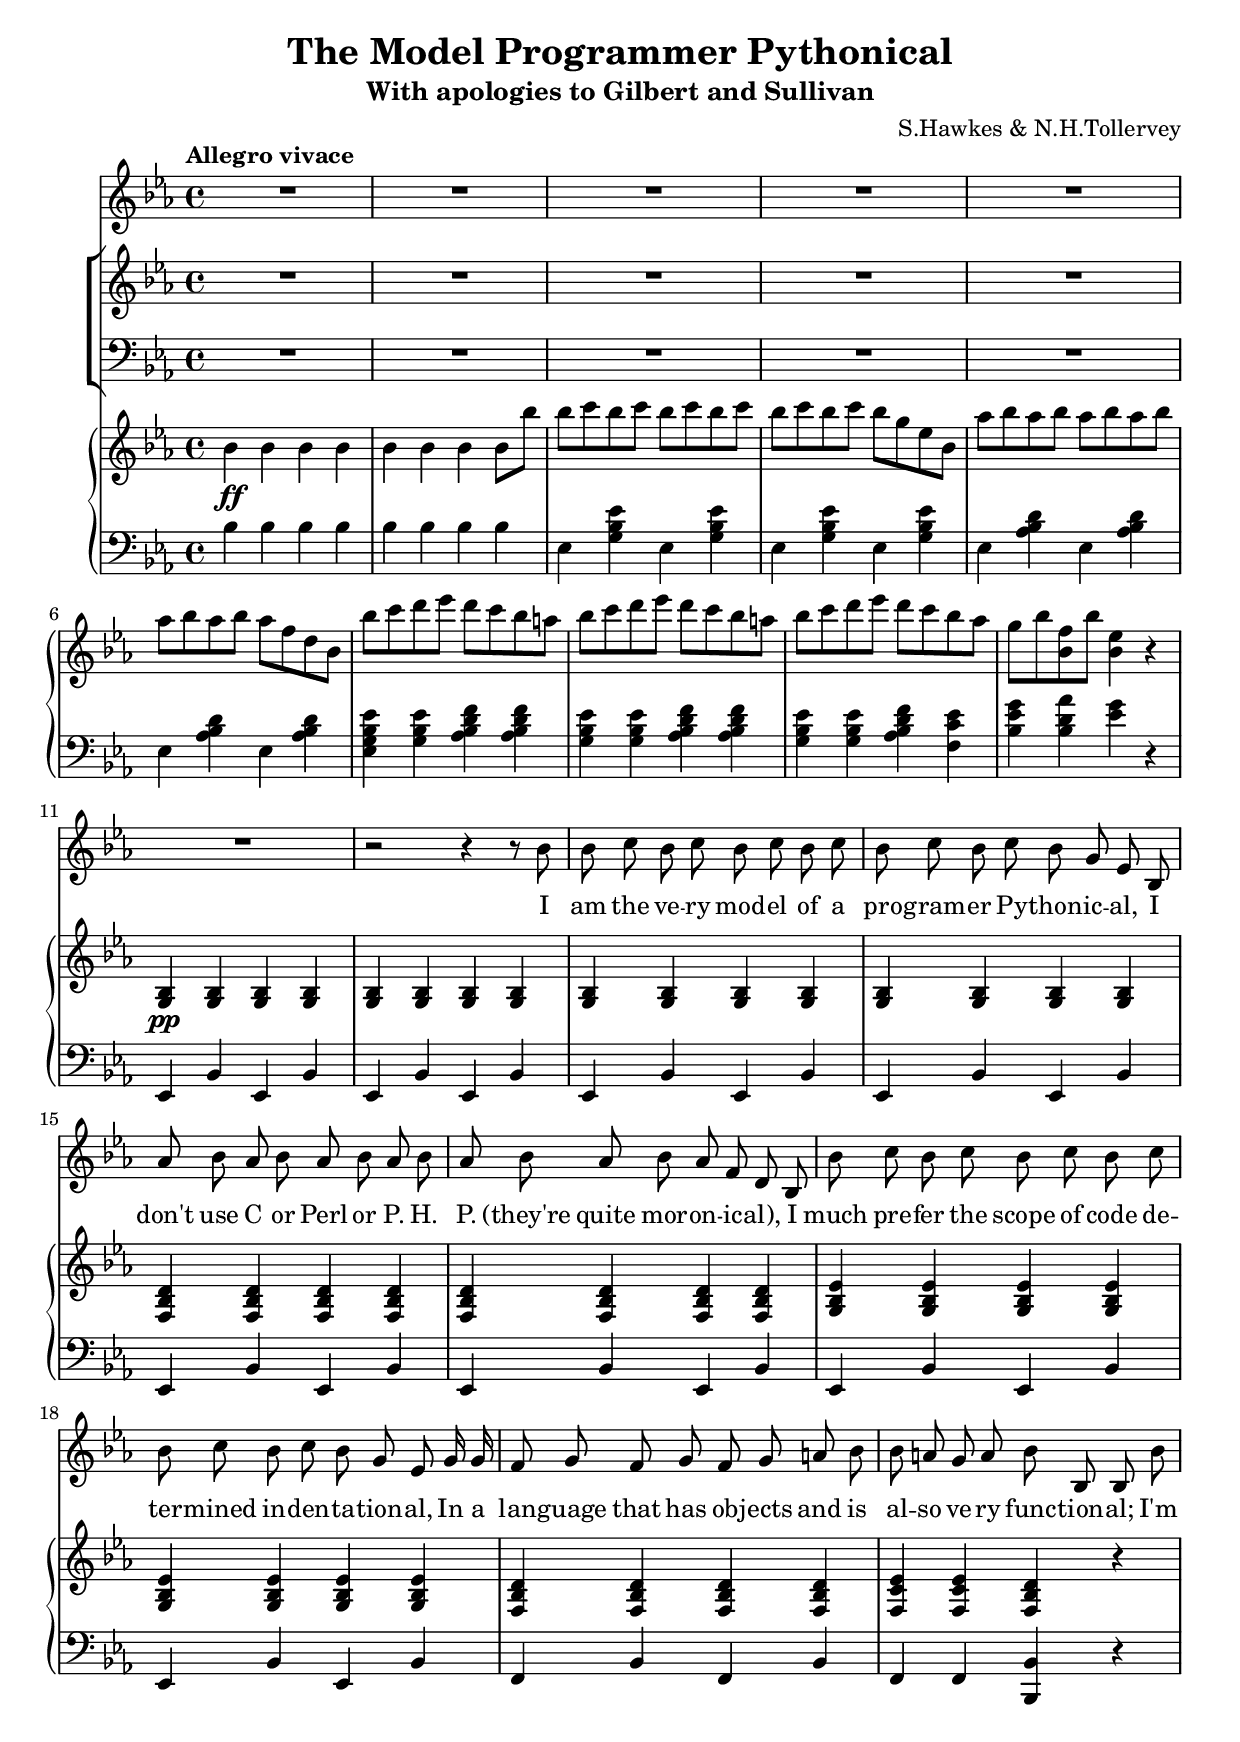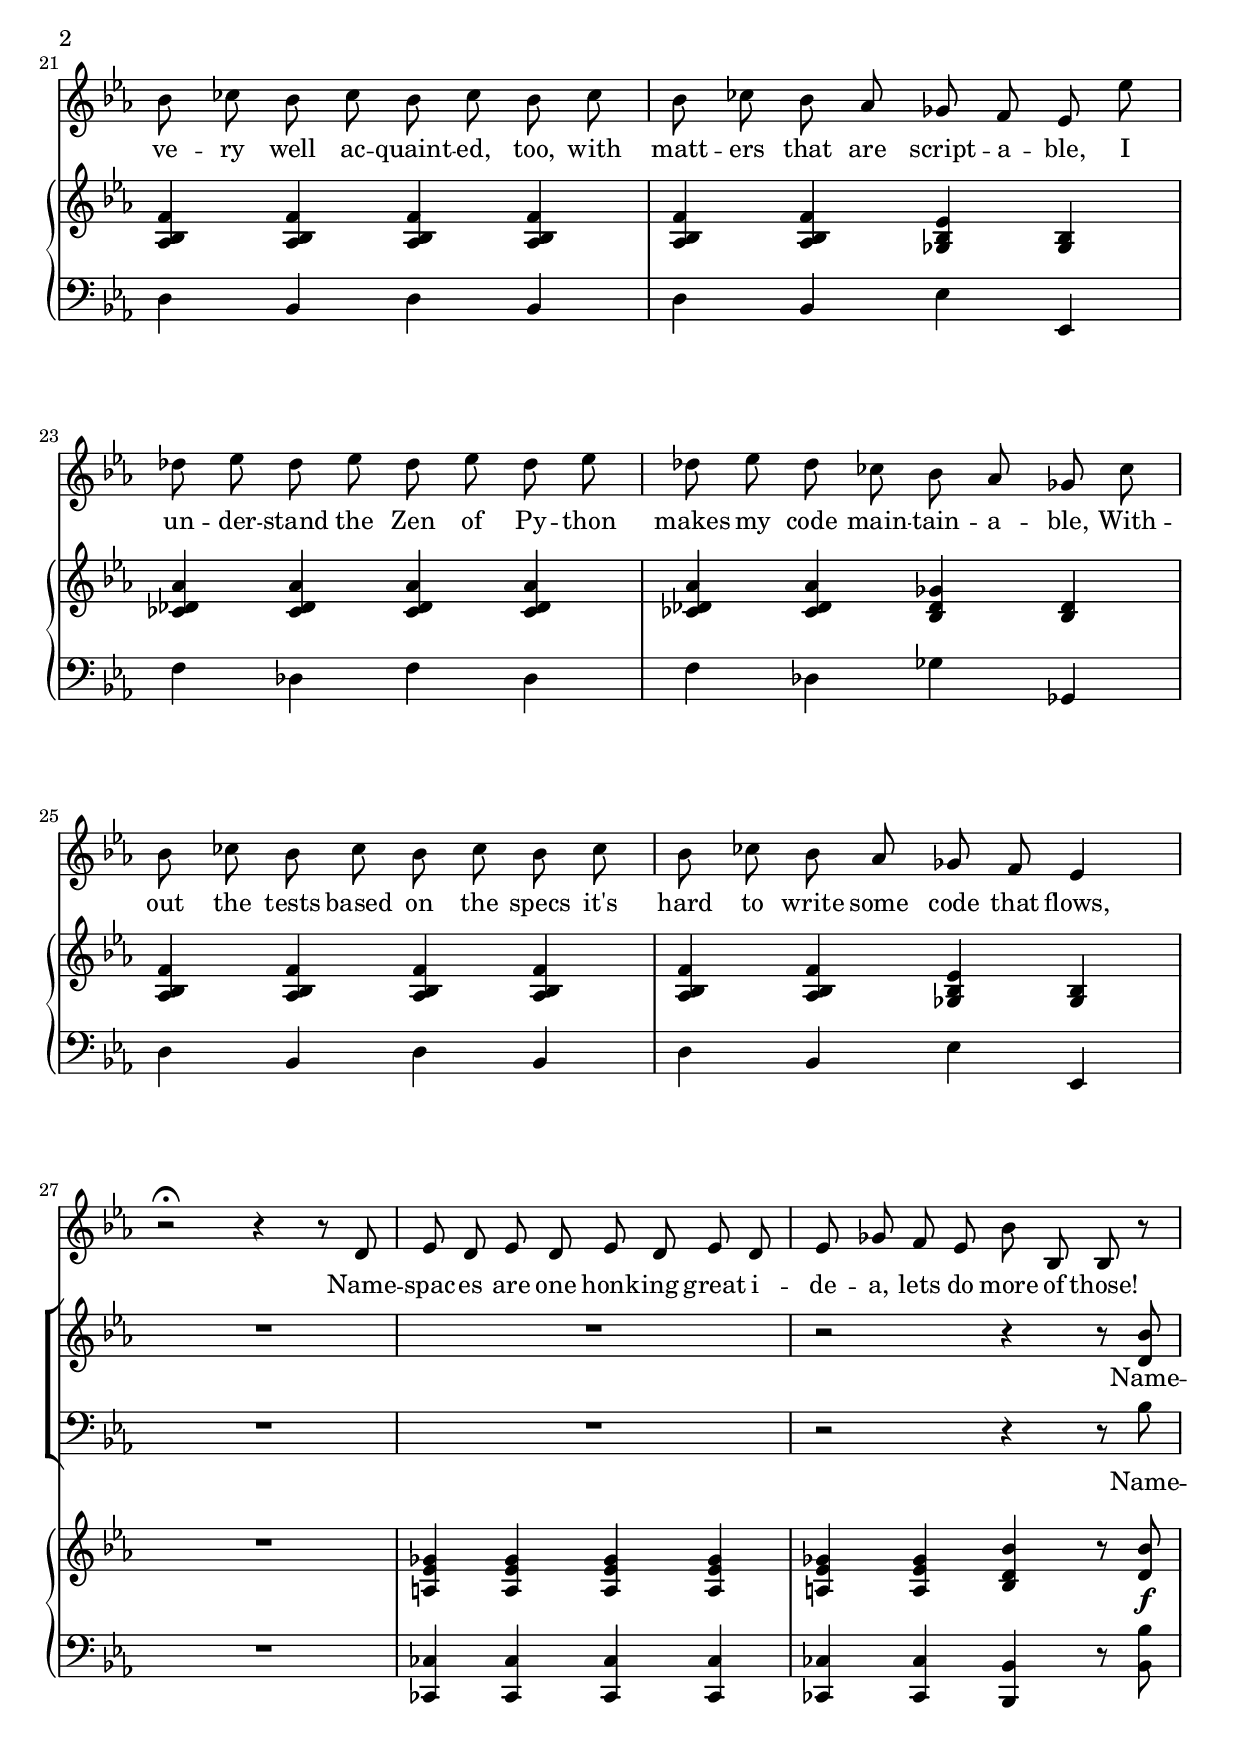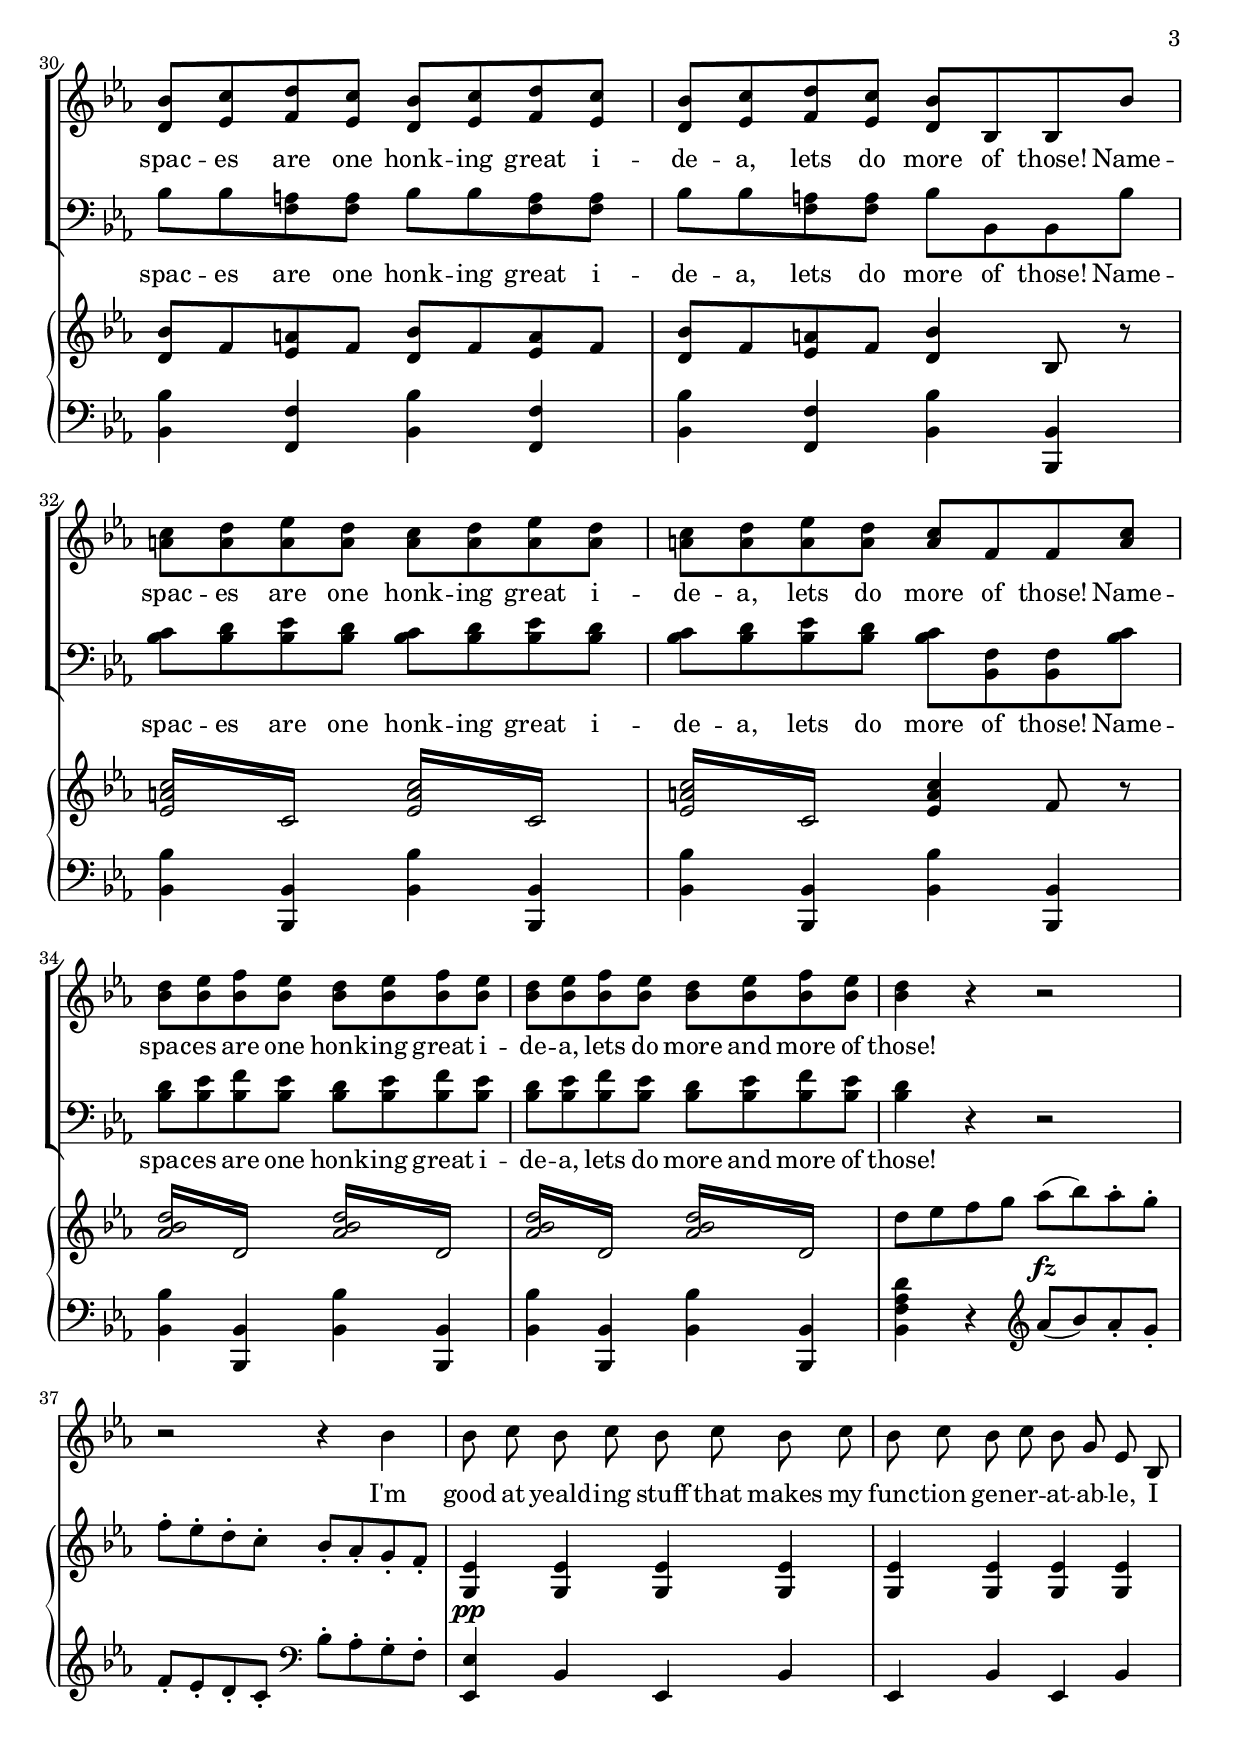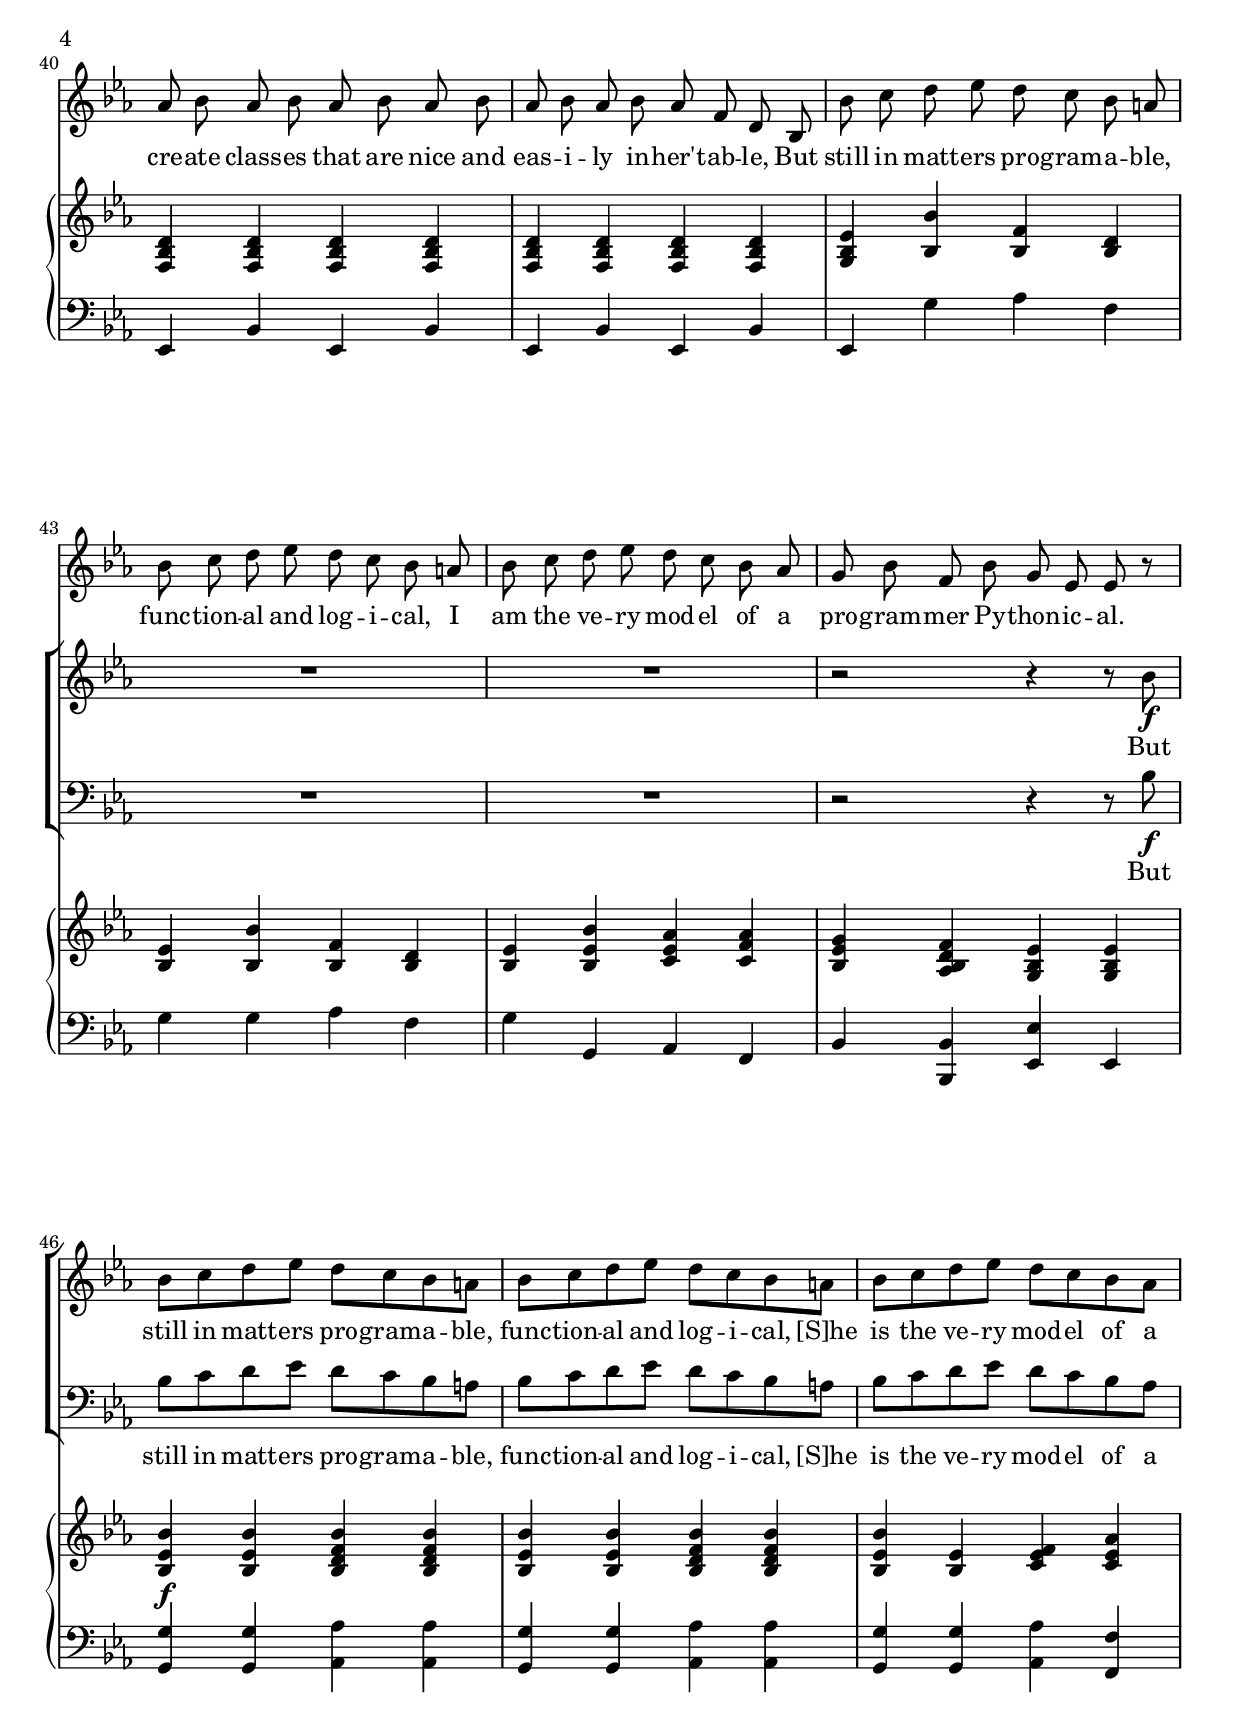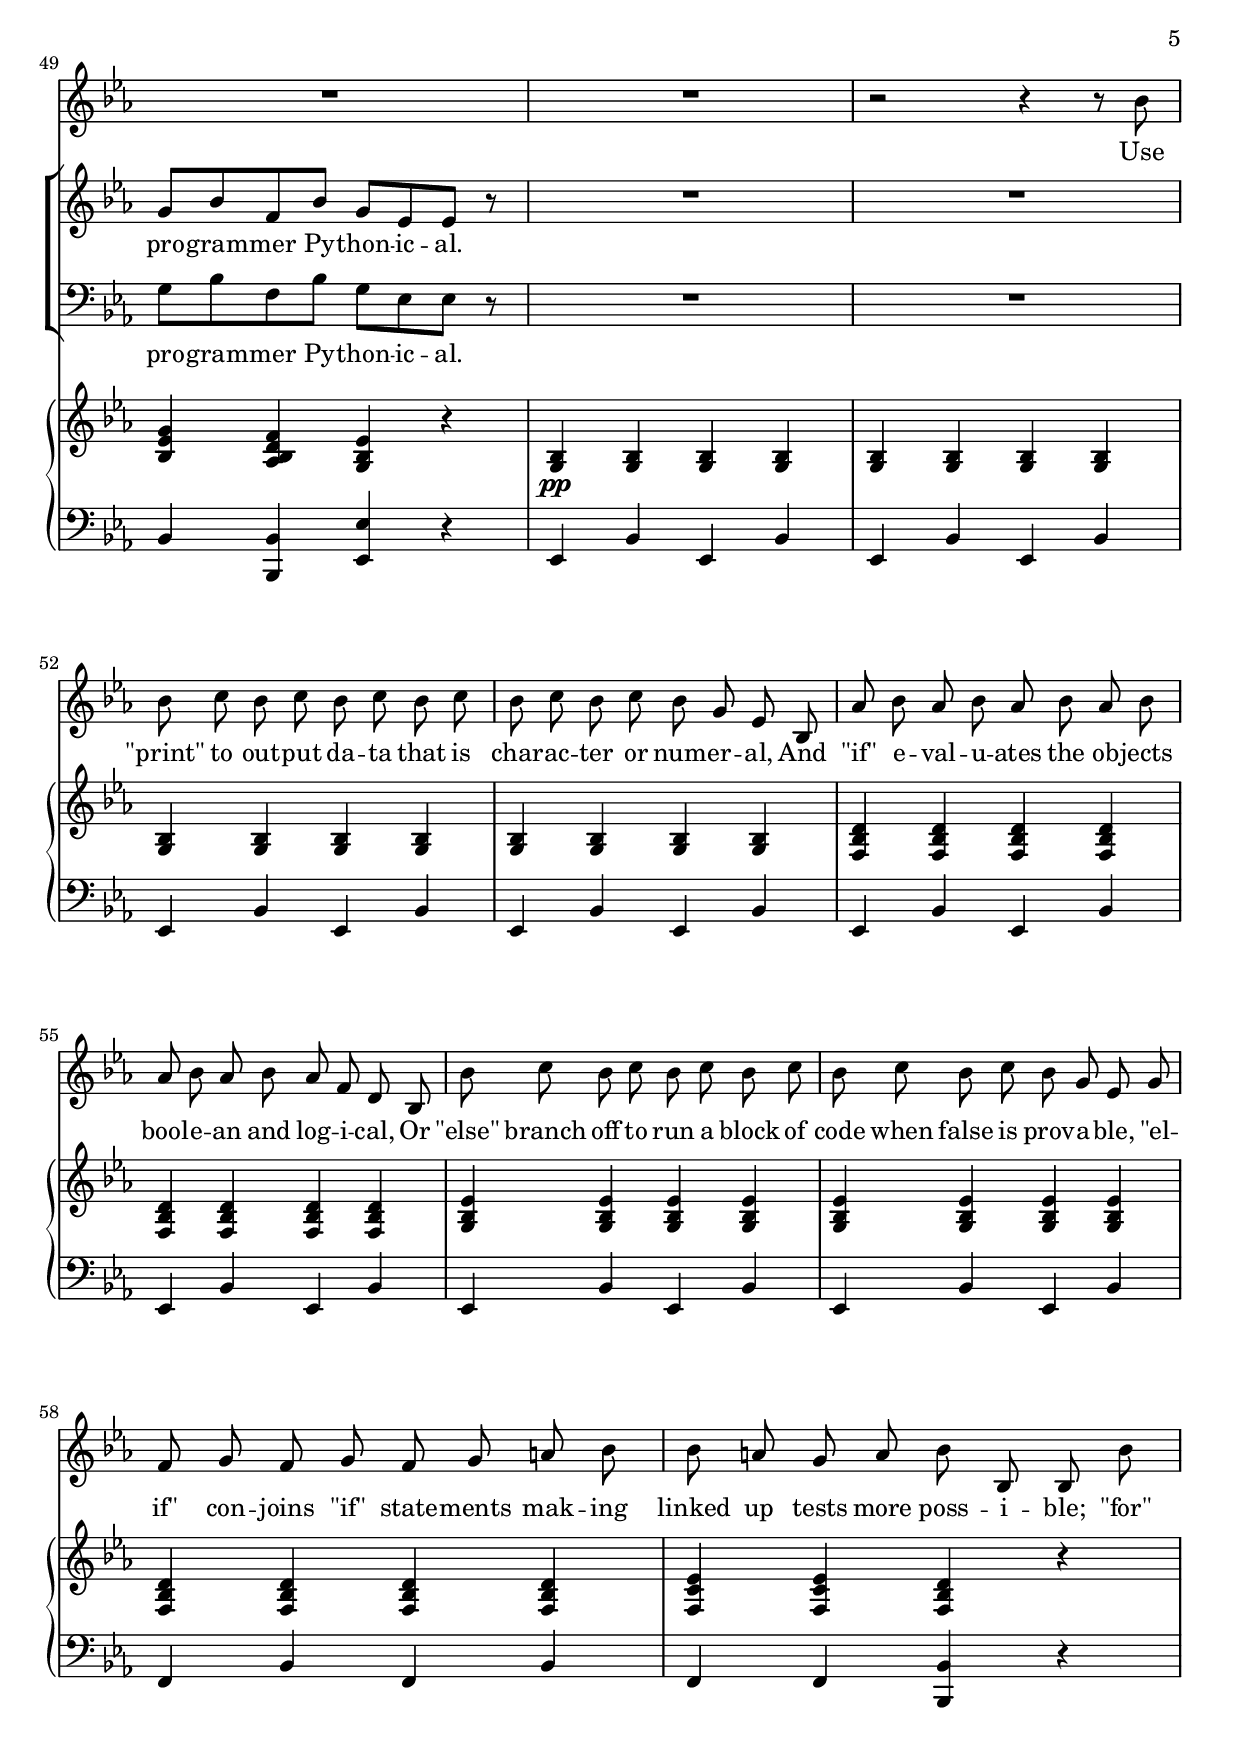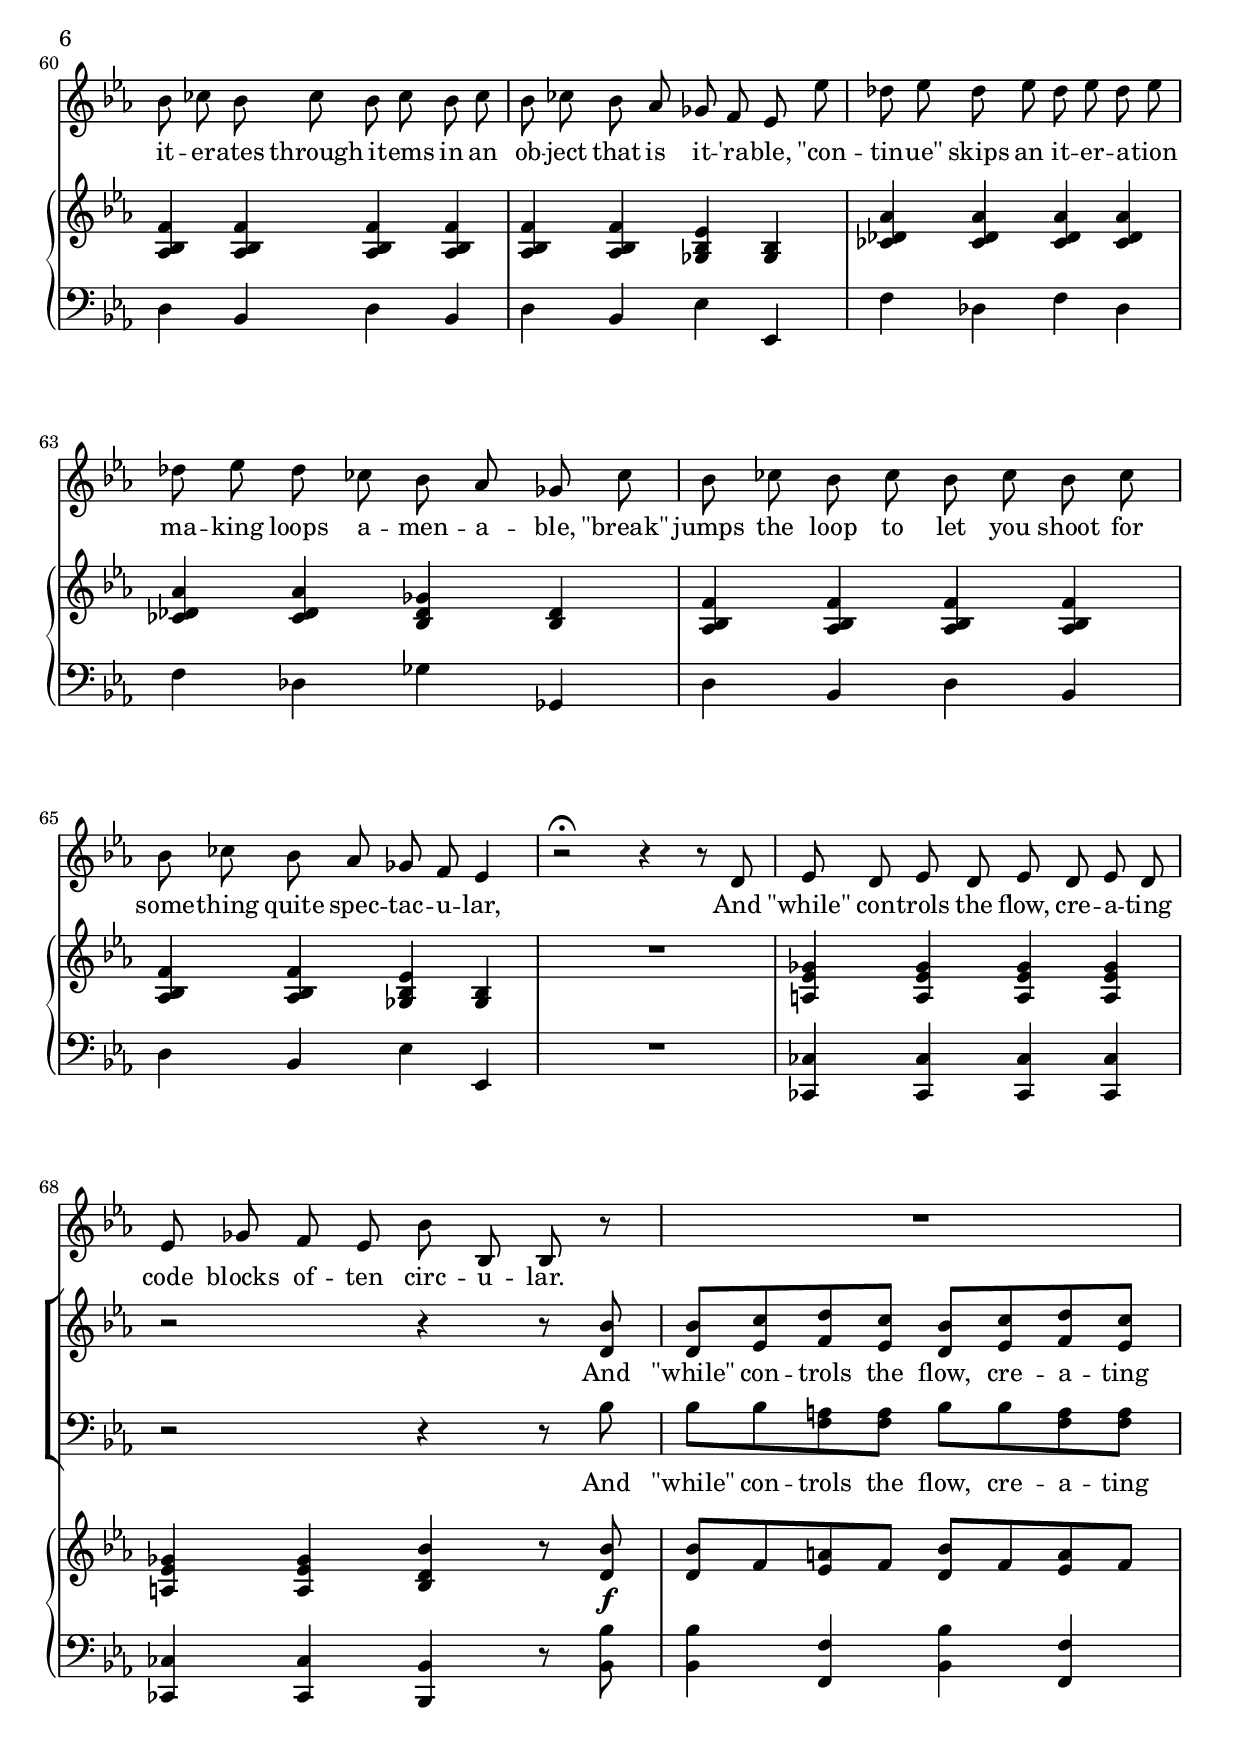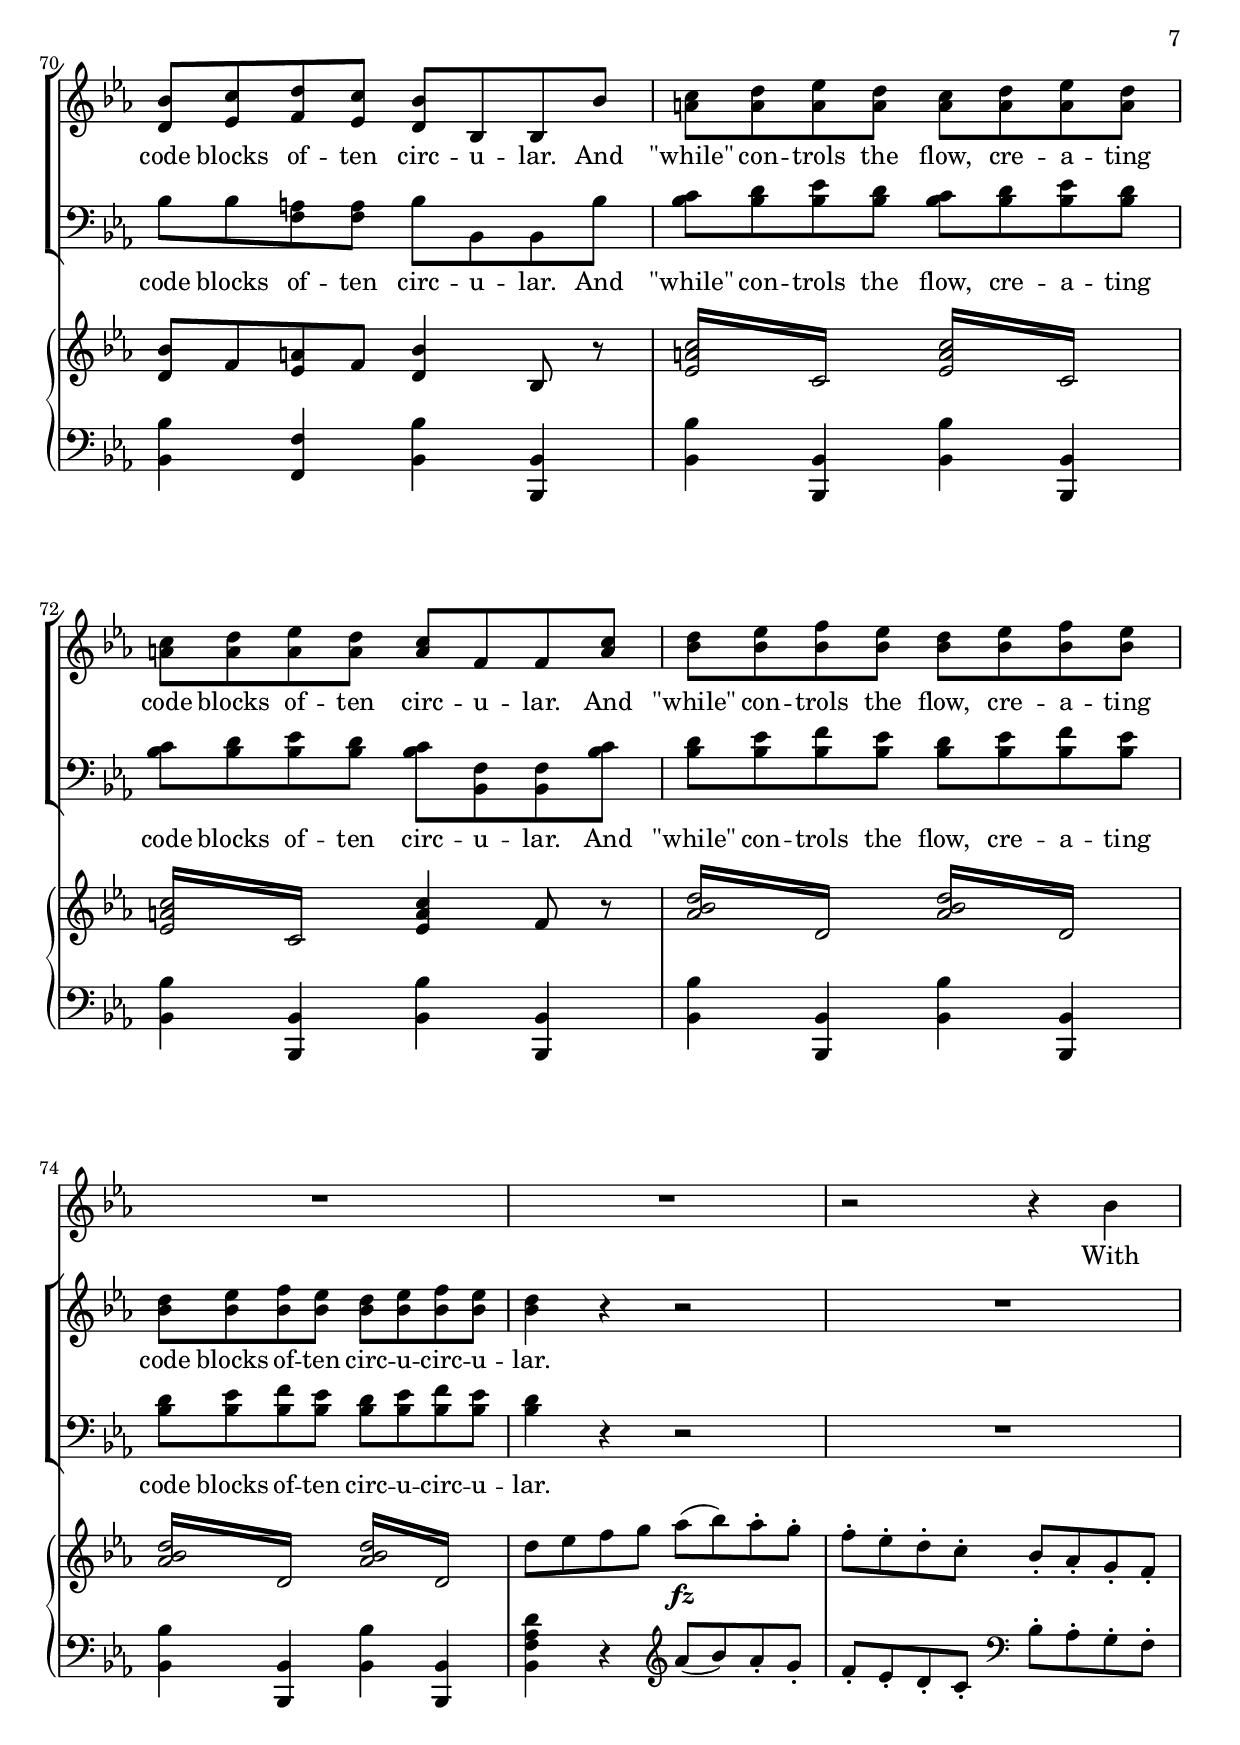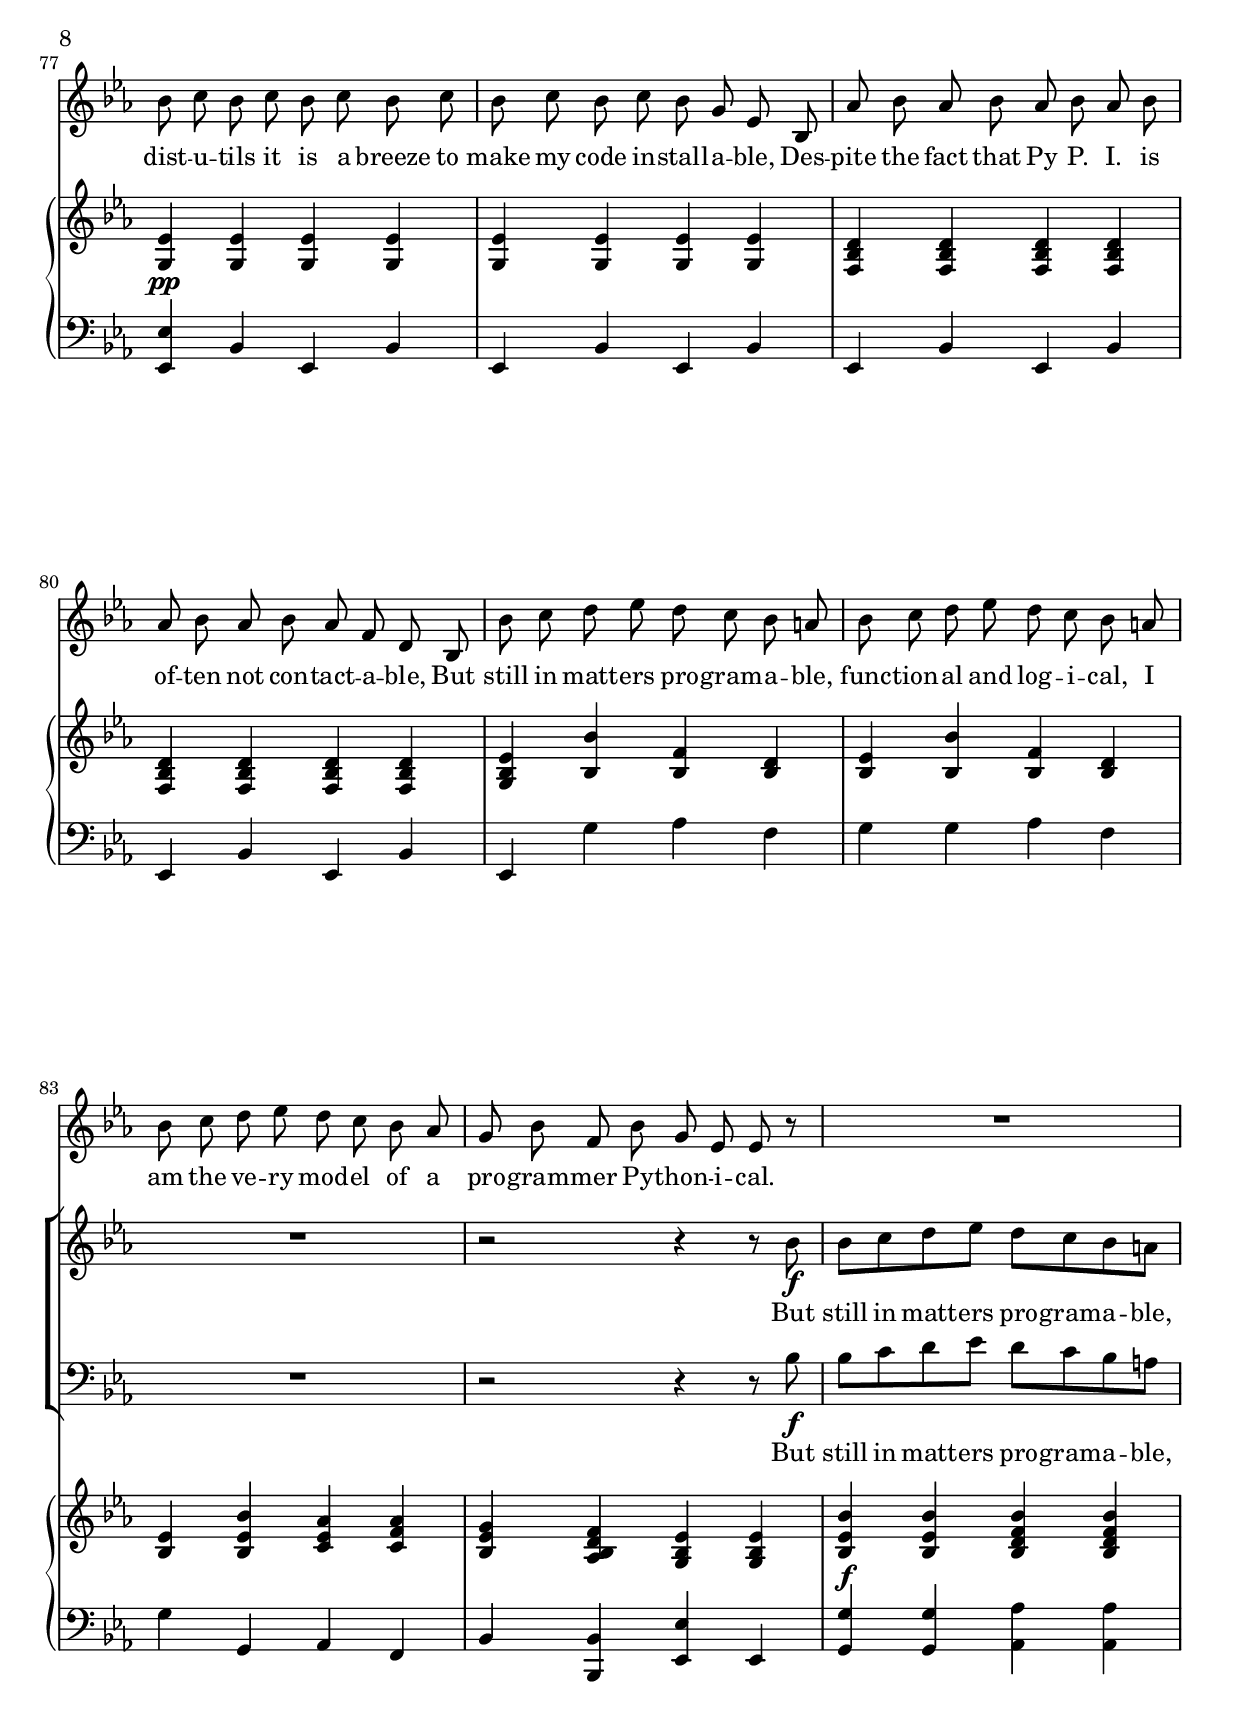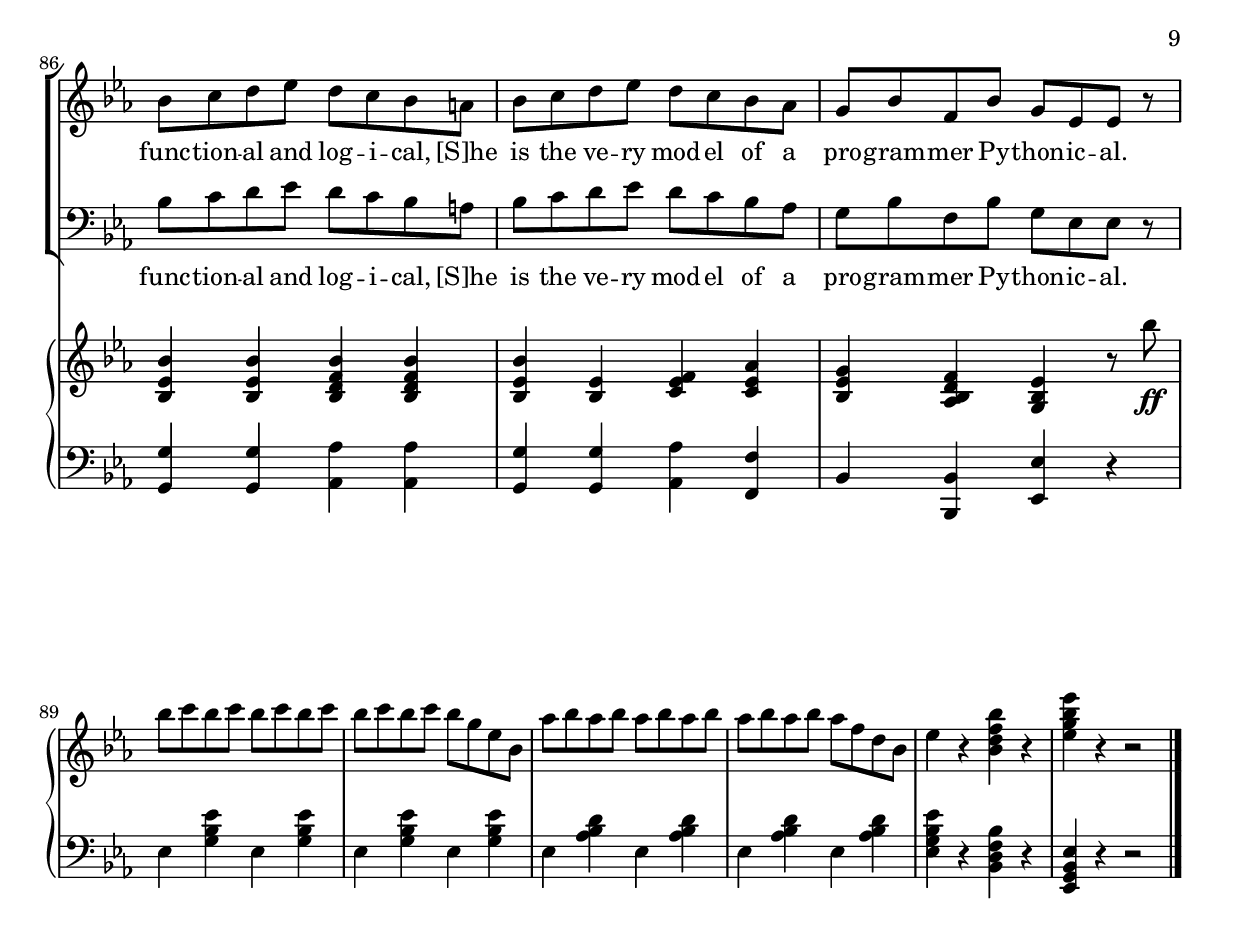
\version "2.14.2"

\header {
    title = "The Model Programmer Pythonical"
    subtitle = "With apologies to Gilbert and Sullivan"
    composer = "S.Hawkes & N.H.Tollervey"
}

melody = \relative c'' {
    \clef treble
    \key ees \major
    \time 4/4

    R1 R R R R R R R R R R r2 r4 r8 bes
    bes c bes c bes c bes
    c bes c bes c bes g ees bes
    aes' bes aes bes aes bes aes bes
    aes bes aes bes aes f d bes
    bes' c bes c bes c bes c
    bes c bes c bes g ees g16 g
    f8 g f g f g a bes
    bes a g a bes bes, bes bes'
    bes ces bes ces bes ces bes ces
    bes ces bes aes ges f ees ees'
    des ees des ees des ees des ees
    des ees des ces bes aes ges ces
    bes ces bes ces bes ces bes ces
    bes ces bes aes ges f ees4
    r2\fermata r4 r8 d
    ees d ees d ees d ees d
    ees ges f ees bes' bes, bes r
    R1*7
    r2 r4 bes'
    bes8 c bes c bes c bes
    c bes c bes c bes g ees bes
    aes' bes aes bes aes bes aes bes
    aes bes aes bes aes f d bes
    bes' c d ees d c bes a
    bes c d ees d c bes a
    bes c d ees d c bes aes
    g bes f bes g ees ees r
    R1*5 r2 r4 r8 bes'
    bes c bes c bes c bes
    c bes c bes c bes g ees bes
    aes' bes aes bes aes bes aes bes
    aes bes aes bes aes f d bes
    bes' c bes c bes c bes c
    bes c bes c bes g ees g
    f g f g f g a bes
    bes a g a bes bes, bes bes'
    bes ces bes ces bes ces bes ces
    bes ces bes aes ges f ees ees'
    des ees des ees des ees des ees
    des ees des ces bes aes ges ces
    bes ces bes ces bes ces bes ces
    bes ces bes aes ges f ees4
    r2\fermata r4 r8 d
    ees d ees d ees d ees d
    ees ges f ees bes' bes, bes r
    R1*7
    r2 r4 bes'
    bes8 c bes c bes c bes
    c bes c bes c bes g ees bes
    aes' bes aes bes aes bes aes bes
    aes bes aes bes aes f d bes
    bes' c d ees d c bes a
    bes c d ees d c bes a
    bes c d ees d c bes aes
    g bes f bes g ees ees r
    R1*10
}

solo = \lyricmode {
    I am the ve -- ry mod -- el of a pro -- gram -- er Py -- thon -- ic -- al,
    I don't use C or Perl or P. H. P. "(they're" quite mor -- on -- ic -- al),
    I much pre -- fer the scope of code de -- ter -- mined in -- den -- ta -- tion -- al,
    In a lan -- guage that has ob -- jects and is al -- so ve -- ry func -- tion -- al;
    I'm ve -- ry well ac -- quaint -- ed, too, with matt -- ers that are script -- a -- ble,
    I un -- der -- stand the Zen of Py -- thon makes my code main -- tain -- a -- ble,
    With -- out the tests based on the specs it's hard to write some code that flows,
    Name -- spac -- es are one honk -- ing great i -- de -- a, lets do more of those!
    I'm good at yeald -- ing stuff that makes my func -- tion gen -- er -- at -- ab -- le,
    I cre -- ate class -- es that are nice and eas -- i -- ly in -- her't -- ab -- le,
    But still in matt -- ers pro -- gram -- a -- ble, func -- tion -- al and log -- i -- cal,
    I am the ve -- ry mod -- el of a pro -- gram -- mer Py -- thon -- ic -- al.
    Use "\"print\"" to out -- put da -- ta that is char -- ac -- ter or num -- er -- al,
    And "\"if\"" e -- val -- u -- ates the ob -- jects bool -- e -- an and log -- i -- cal,
    Or "\"else\"" branch off to run a block of code when false is prov -- a -- ble,
    "\"el" -- "if\"" con -- joins "\"if\"" state -- ments mak -- ing linked up tests more poss -- i -- ble;
    "\"for\"" it -- er -- ates through i -- tems in an ob -- ject that is it -- "'ra" -- ble,
    "\"con" -- tin -- "ue\"" skips an it -- er -- a -- tion ma -- king loops a -- men -- a -- ble,
    "\"break\"" jumps the loop to let you shoot for some -- thing quite spec -- tac -- u -- lar,
    And "\"while\"" con -- trols the flow, cre -- a -- ting code blocks of -- ten circ -- u -- lar.
    With dist -- u -- tils it is a breeze to make my code in -- stall -- a -- ble,
    Des -- pite the fact that Py P. I. is of -- ten not con -- tact -- a -- ble,
    But still in matt -- ers pro -- gram -- a -- ble, func -- tion -- al and log -- i -- cal,
    I am the ve -- ry mod -- el of a pro -- gram -- mer Py -- thon -- i -- cal.

}

chorusFemale = \relative c'' {
    \clef treble
    \key ees \major
    \time 4/4
    R1*28
    r2 r4 r8 <bes d,>
    <bes d,> <c ees,> <d f,> <c ees,> <bes d,> <c ees,> <d f,> <c ees,>
    <bes d,> <c ees,> <d f,> <c ees,> <bes d,> bes, bes bes'
    <c a> <d a> <ees a,> <d a> <c a> <d a> <ees a,> <d a>
    <c a> <d a> <ees a,> <d a> <c a> f, f <c' a>
    <d bes> <ees bes> <f bes,> <ees bes> <d bes> <ees bes> <f bes,> <ees bes>
    <d bes> <ees bes> <f bes,> <ees bes> <d bes> <ees bes> <f bes,> <ees bes>
    <d bes>4 r r2
    R1*8
    r2 r4 r8 bes\f
    bes c d ees d c bes a
    bes c d ees d c bes a
    bes c d ees d c bes aes
    g bes f bes g ees ees r
    R1*18
    r2 r4 r8 <bes' d,>
    <bes d,> <c ees,> <d f,> <c ees,> <bes d,> <c ees,> <d f,> <c ees,>
    <bes d,> <c ees,> <d f,> <c ees,> <bes d,> bes, bes bes'
    <c a> <d a> <ees a,> <d a> <c a> <d a> <ees a,> <d a>
    <c a> <d a> <ees a,> <d a> <c a> f, f <c' a>
    <d bes> <ees bes> <f bes,> <ees bes> <d bes> <ees bes> <f bes,> <ees bes>
    <d bes> <ees bes> <f bes,> <ees bes> <d bes> <ees bes> <f bes,> <ees bes>
    <d bes>4 r r2
    R1*8
    r2 r4 r8 bes\f
    bes c d ees d c bes a
    bes c d ees d c bes a
    bes c d ees d c bes aes
    g bes f bes g ees ees r
}

chorusMale = \relative c' {
    \clef bass
    \key ees \major
    \time 4/4
    R1*28
    r2 r4 r8 bes
    bes bes <a f> <a f> bes bes <a f> <a f>
    bes bes <a f> <a f> bes bes, bes bes'
    <c bes> <bes d> <bes ees> <bes d> <c bes> <bes d> <bes ees> <bes d>
    <c bes> <bes d> <bes ees> <bes d> <c bes> <f, bes,> <f bes,> <c' bes>
    <bes d> <bes ees> <bes f'> <bes ees> <bes d> <bes ees> <bes f'> <bes ees>
    <bes d> <bes ees> <bes f'> <bes ees> <bes d> <bes ees> <bes f'> <bes ees>
    <d bes>4 r r2
    R1*8
    r2 r4 r8 bes\f
    bes c d ees d c bes a
    bes c d ees d c bes a
    bes c d ees d c bes aes
    g bes f bes g ees ees r
    R1*18
    r2 r4 r8 bes'
    bes bes <a f> <a f> bes bes <a f> <a f>
    bes bes <a f> <a f> bes bes, bes bes'
    <c bes> <bes d> <bes ees> <bes d> <c bes> <bes d> <bes ees> <bes d>
    <c bes> <bes d> <bes ees> <bes d> <c bes> <f, bes,> <f bes,> <c' bes>
    <bes d> <bes ees> <bes f'> <bes ees> <bes d> <bes ees> <bes f'> <bes ees>
    <bes d> <bes ees> <bes f'> <bes ees> <bes d> <bes ees> <bes f'> <bes ees>
    <d bes>4 r r2
    R1*8
    r2 r4 r8 bes\f
    bes c d ees d c bes a
    bes c d ees d c bes a
    bes c d ees d c bes aes
    g bes f bes g ees ees r
}

chorusLyrics = \lyricmode {
    Name -- spac -- es are one honk -- ing great i -- de -- a, lets do more of those!
    Name -- spac -- es are one honk -- ing great i -- de -- a, lets do more of those!
    Name -- spac -- es are one honk -- ing great i -- de -- a, lets do more and more of those!
    But still in matt -- ers pro -- gram -- a -- ble, func -- tion -- al and log -- i -- cal,
    "[S]he" is the ve -- ry mod -- el of a pro -- gram -- mer Py -- thon -- ic -- al.
    And "\"while\"" con -- trols the flow, cre -- a -- ting code blocks of -- ten circ -- u -- lar.
    And "\"while\"" con -- trols the flow, cre -- a -- ting code blocks of -- ten circ -- u -- lar.
    And "\"while\"" con -- trols the flow, cre -- a -- ting code blocks of -- ten circ -- u -- circ -- u -- lar.
    But still in matt -- ers pro -- gram -- a -- ble, func -- tion -- al and log -- i -- cal,
    "[S]he" is the ve -- ry mod -- el of a pro -- gram -- mer Py -- thon -- ic -- al.
}

upper = \relative c'' {
    \clef treble
    \key ees \major
    \time 4/4
    \tempo "Allegro vivace"

    bes4\ff bes bes bes
    bes bes bes bes8 bes'
    bes c bes c bes c bes c
    bes c bes c bes g es bes
    aes' bes aes bes aes bes aes bes
    aes bes aes bes aes f d bes
    bes' c d es d c bes a
    bes c d es d c bes a
    bes c d es d c bes aes
    g bes <f bes,> bes <ees, bes>4 r
    <bes, g>\pp <bes g> <bes g> <bes g>
    <bes g> <bes g> <bes g> <bes g>
    <bes g> <bes g> <bes g> <bes g>
    <bes g> <bes g> <bes g> <bes g>
    <d bes f> <d bes f> <d bes f> <d bes f>
    <d bes f> <d bes f> <d bes f> <d bes f>
    <ees bes g> <ees bes g> <ees bes g> <ees bes g>
    <ees bes g> <ees bes g> <ees bes g> <ees bes g>
    <d bes f> <d bes f> <d bes f> <d bes f>
    <ees c f,> <ees c f,> <d bes f> r
    <f bes, aes> <f bes, aes> <f bes, aes> <f bes, aes>
    <f bes, aes> <f bes, aes> <ees bes ges> <bes ges>
    <aes' des, ces> <aes des, ces> <aes des, ces> <aes des, ces>
    <aes des, ces> <aes des, ces> <ges des bes> <des bes>
    <f bes, aes> <f bes, aes> <f bes, aes> <f bes, aes>
    <f bes, aes> <f bes, aes> <ees bes ges> <bes ges>
    R1
    <ges' ees a,>4 <ges ees a,> <ges ees a,> <ges ees a,>
    <ges ees a,> <ges ees a,> <bes d, bes> r8 <bes d,>\f
    <bes d,> f <a ees> f <bes d,> f <a ees> f
    <bes d,> f <a ees> f <bes  d,>4 bes,8 r
    \repeat tremolo 4 { <c' a ees>16 c, } \repeat tremolo 4 { <c' a ees>16 c, }
    \repeat tremolo 4 { <c' a ees>16 c, } <c' a ees>4 f,8 r
    \repeat tremolo 4 { <d' bes aes>16 d, } \repeat tremolo 4 { <d' bes aes>16 d, }
    \repeat tremolo 4 { <d' bes aes>16 d, } \repeat tremolo 4 { <d' bes aes>16 d, }
    d'8 ees f g aes\fz (bes) aes-. g-.
    f-. ees-. d-. c-. bes-. aes-. g-. f-.
    <ees g,>4\pp <ees g,> <ees g,> <ees g,>
    <ees g,> <ees g,> <ees g,> <ees g,>
    <d bes f> <d bes f> <d bes f> <d bes f>
    <d bes f> <d bes f> <d bes f> <d bes f>
    <ees bes g> <bes' bes,> <f bes,> <d bes>
    <ees bes> <bes' bes,> <f bes,> <d bes>
    <ees bes> <bes' ees, bes> <aes ees c> <aes f c>
    <g ees bes> <f d bes aes> <ees bes g> <ees bes g>
    <bes' ees, bes>\f <bes ees, bes> <bes f d bes> <bes f d bes>
    <bes ees, bes> <bes ees, bes> <bes f d bes> <bes f d bes>
    <bes ees, bes> <ees, bes> <f ees c> <aes ees c>
    <g ees bes> <f d bes aes> <ees bes g> r
    <bes g>\pp <bes g> <bes g> <bes g>
    <bes g> <bes g> <bes g> <bes g>
    <bes g> <bes g> <bes g> <bes g>
    <bes g> <bes g> <bes g> <bes g>
    <d bes f> <d bes f> <d bes f> <d bes f>
    <d bes f> <d bes f> <d bes f> <d bes f>
    <ees bes g> <ees bes g> <ees bes g> <ees bes g>
    <ees bes g> <ees bes g> <ees bes g> <ees bes g>
    <d bes f> <d bes f> <d bes f> <d bes f>
    <ees c f,> <ees c f,> <d bes f> r
    <f bes, aes> <f bes, aes> <f bes, aes> <f bes, aes>
    <f bes, aes> <f bes, aes> <ees bes ges> <bes ges>
    <aes' des, ces> <aes des, ces> <aes des, ces> <aes des, ces>
    <aes des, ces> <aes des, ces> <ges des bes> <des bes>
    <f bes, aes> <f bes, aes> <f bes, aes> <f bes, aes>
    <f bes, aes> <f bes, aes> <ees bes ges> <bes ges>
    R1
    <ges' ees a,>4 <ges ees a,> <ges ees a,> <ges ees a,>
    <ges ees a,> <ges ees a,> <bes d, bes> r8 <bes d,>\f
    <bes d,> f <a ees> f <bes d,> f <a ees> f
    <bes d,> f <a ees> f <bes  d,>4 bes,8 r
    \repeat tremolo 4 { <c' a ees>16 c, } \repeat tremolo 4 { <c' a ees>16 c, }
    \repeat tremolo 4 { <c' a ees>16 c, } <c' a ees>4 f,8 r
    \repeat tremolo 4 { <d' bes aes>16 d, } \repeat tremolo 4 { <d' bes aes>16 d, }
    \repeat tremolo 4 { <d' bes aes>16 d, } \repeat tremolo 4 { <d' bes aes>16 d, }
    d'8 ees f g aes\fz (bes) aes-. g-.
    f-. ees-. d-. c-. bes-. aes-. g-. f-.
    <ees g,>4\pp <ees g,> <ees g,> <ees g,>
    <ees g,> <ees g,> <ees g,> <ees g,>
    <d bes f> <d bes f> <d bes f> <d bes f>
    <d bes f> <d bes f> <d bes f> <d bes f>
    <ees bes g> <bes' bes,> <f bes,> <d bes>
    <ees bes> <bes' bes,> <f bes,> <d bes>
    <ees bes> <bes' ees, bes> <aes ees c> <aes f c>
    <g ees bes> <f d bes aes> <ees bes g> <ees bes g>
    <bes' ees, bes>\f <bes ees, bes> <bes f d bes> <bes f d bes>
    <bes ees, bes> <bes ees, bes> <bes f d bes> <bes f d bes>
    <bes ees, bes> <ees, bes> <f ees c> <aes ees c>
    <g ees bes> <f d bes aes> <ees bes g> r8 bes''\ff
    bes c bes c bes c bes c
    bes c bes c bes g es bes
    aes' bes aes bes aes bes aes bes
    aes bes aes bes aes f d bes
    ees4 r <bes' f d bes> r
    <ees bes g ees> r r2 \bar "|."
}

lower = \relative c {
    \clef bass
    \key ees \major
    \time 4/4

    bes'4 bes bes bes
    bes bes bes bes
    ees, <ees' bes g> ees, <ees' bes g>
    ees, <ees' bes g> ees, <ees' bes g>
    ees, <d' bes aes> ees, <d' bes aes>
    ees, <d' bes aes> ees, <d' bes aes>
    <ees g, bes ees,> <ees bes g> <f d bes aes> <f d bes aes>
    <ees bes g> <ees bes g> <f d bes aes> <f d bes aes>
    <ees bes g> <ees bes g> <f d bes aes> <ees c f,>
    <g ees bes> <aes d, bes> <g es> r
    ees,, bes' ees, bes'
    ees, bes' ees, bes'
    ees, bes' ees, bes'
    ees, bes' ees, bes'
    ees, bes' ees, bes'
    ees, bes' ees, bes'
    ees, bes' ees, bes'
    ees, bes' ees, bes'
    f bes f bes
    f f <bes bes,> r
    d bes d bes
    d bes ees ees,
    f' des f des
    f des ges ges,
    d' bes d bes
    d bes ees ees,
    R1
    <ces' ces,>4 <ces ces,> <ces ces,> <ces ces,>
    <ces ces,> <ces ces,> <bes bes,> r8 <bes' bes,>
    <bes bes,>4 <f f,> <bes bes,> <f f,>
    <bes bes,>4 <f f,> <bes bes,> <bes, bes,>
    <bes' bes,> <bes, bes,> <bes' bes,> <bes, bes,>
    <bes' bes,> <bes, bes,> <bes' bes,> <bes, bes,>
    <bes' bes,> <bes, bes,> <bes' bes,> <bes, bes,>
    <bes' bes,> <bes, bes,> <bes' bes,> <bes, bes,>
    <d' aes f bes,> r \clef treble aes'8 (bes) aes-. g-.
    f-. ees-. d-. c-. \clef bass bes-. aes-. g-. f-.
    <ees ees,>4 bes ees, bes'
    ees, bes' ees, bes'
    ees, bes' ees, bes'
    ees, bes' ees, bes'
    ees, g' aes f
    g g aes f
    g g, aes f
    bes <bes bes,> <ees ees,> ees,
    <g' g,> <g g,> <aes aes,> <aes aes,>
    <g g,> <g g,> <aes aes,> <aes aes,>
    <g g,> <g g,> <aes aes,> <f f,>
    bes, <bes bes,> <ees ees,> r
    ees, bes' ees, bes'
    ees, bes' ees, bes'
    ees, bes' ees, bes'
    ees, bes' ees, bes'
    ees, bes' ees, bes'
    ees, bes' ees, bes'
    ees, bes' ees, bes'
    ees, bes' ees, bes'
    f bes f bes
    f f <bes bes,> r
    d bes d bes
    d bes ees ees,
    f' des f des
    f des ges ges,
    d' bes d bes
    d bes ees ees,
    R1
    <ces' ces,>4 <ces ces,> <ces ces,> <ces ces,>
    <ces ces,> <ces ces,> <bes bes,> r8 <bes' bes,>
    <bes bes,>4 <f f,> <bes bes,> <f f,>
    <bes bes,>4 <f f,> <bes bes,> <bes, bes,>
    <bes' bes,> <bes, bes,> <bes' bes,> <bes, bes,>
    <bes' bes,> <bes, bes,> <bes' bes,> <bes, bes,>
    <bes' bes,> <bes, bes,> <bes' bes,> <bes, bes,>
    <bes' bes,> <bes, bes,> <bes' bes,> <bes, bes,>
    <d' aes f bes,> r \clef treble aes'8 (bes) aes-. g-.
    f-. ees-. d-. c-. \clef bass bes-. aes-. g-. f-.
    <ees ees,>4 bes ees, bes'
    ees, bes' ees, bes'
    ees, bes' ees, bes'
    ees, bes' ees, bes'
    ees, g' aes f
    g g aes f
    g g, aes f
    bes <bes bes,> <ees ees,> ees,
    <g' g,> <g g,> <aes aes,> <aes aes,>
    <g g,> <g g,> <aes aes,> <aes aes,>
    <g g,> <g g,> <aes aes,> <f f,>
    bes, <bes bes,> <ees ees,> r
    ees <ees' bes g> ees, <ees' bes g>
    ees, <ees' bes g> ees, <ees' bes g>
    ees, <d' bes aes> ees, <d' bes aes>
    ees, <d' bes aes> ees, <d' bes aes>
    <ees bes g ees> r <bes f d bes> r
    <ees, bes g ees> r r2 \bar "|."
}

\paper {
    raggedbottom = ##t
    indent = 7. \mm
    linewidth = 183.5 \mm
    betweensystemspace = 25\mm
    betweensystempadding = 0\mm
}

\score {
    <<
        \new Voice = "mel" { \autoBeamOff \melody }
        \new Lyrics \lyricsto mel \solo
        \new ChoirStaff <<
            \new Voice = "top" \chorusFemale
            \new Lyrics \lyricsto top \chorusLyrics
            \new Voice = "bottom" \chorusMale
            \new Lyrics \lyricsto bottom \chorusLyrics
        >>
        \new PianoStaff <<
            \new Staff = "upper" \upper
            \new Staff = "lower" \lower
        >>
    >>
    \layout {
        \context { \RemoveEmptyStaffContext }
    }
    \midi {
        \context {
            \Score tempoWholesPerMinute = #(ly:make-moment 160 4)
        }
    }
}
